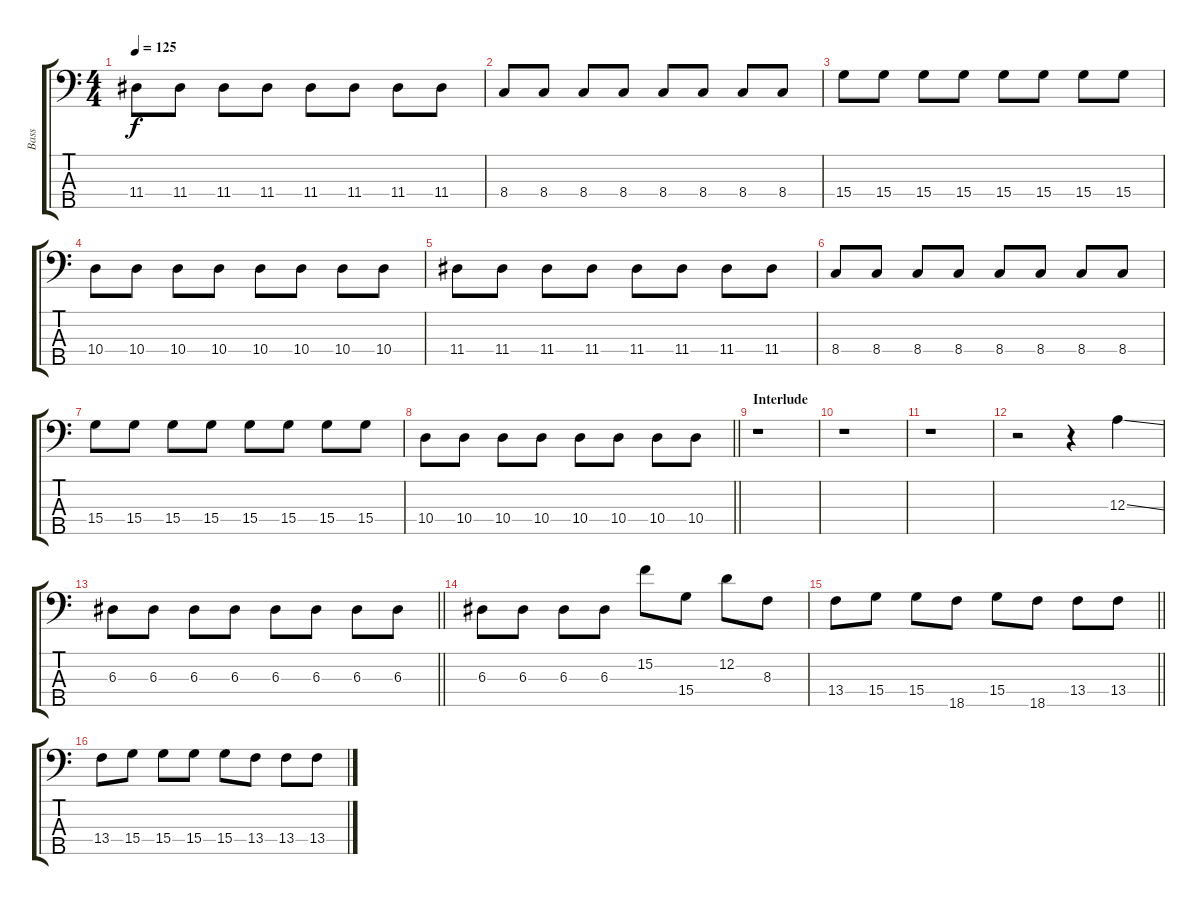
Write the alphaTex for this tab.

\track ("Bass" "Bass") {instrument electricbasspick}
\staff {score tabs}
\tuning (G2 D2 A1 E1 B0) {hide}
\ts (4 4)
\tempo 125
\clef f4
\ks c
11.4.8{dy f} 11.4.8 11.4.8 11.4.8 11.4.8 11.4.8 11.4.8 11.4.8 |
8.4.8 8.4.8 8.4.8 8.4.8 8.4.8 8.4.8 8.4.8 8.4.8 |
15.4.8 15.4.8 15.4.8 15.4.8 15.4.8 15.4.8 15.4.8 15.4.8 |
10.4.8 10.4.8 10.4.8 10.4.8 10.4.8 10.4.8 10.4.8 10.4.8 |
11.4.8 11.4.8 11.4.8 11.4.8 11.4.8 11.4.8 11.4.8 11.4.8 |
8.4.8 8.4.8 8.4.8 8.4.8 8.4.8 8.4.8 8.4.8 8.4.8 |
15.4.8 15.4.8 15.4.8 15.4.8 15.4.8 15.4.8 15.4.8 15.4.8 |
\barLineRight lightlight
10.4.8 10.4.8 10.4.8 10.4.8 10.4.8 10.4.8 10.4.8 10.4.8 |
\section ("" "Interlude")
r.1 |
r.1 |
r.1 |
r.2 r.4 12.3{ss}.4 |
\barLineRight lightlight
6.3.8 6.3.8 6.3.8 6.3.8 6.3.8 6.3.8 6.3.8 6.3.8 |
6.3.8 6.3.8 6.3.8 6.3.8 15.2.8 15.4.8 12.2.8 8.3.8 |
\barLineRight lightlight
13.4.8 15.4.8 15.4.8 18.5.8 15.4.8 18.5.8 13.4.8 13.4.8 |
13.4.8 15.4.8 15.4.8 15.4.8 15.4.8 13.4.8 13.4.8 13.4.8
